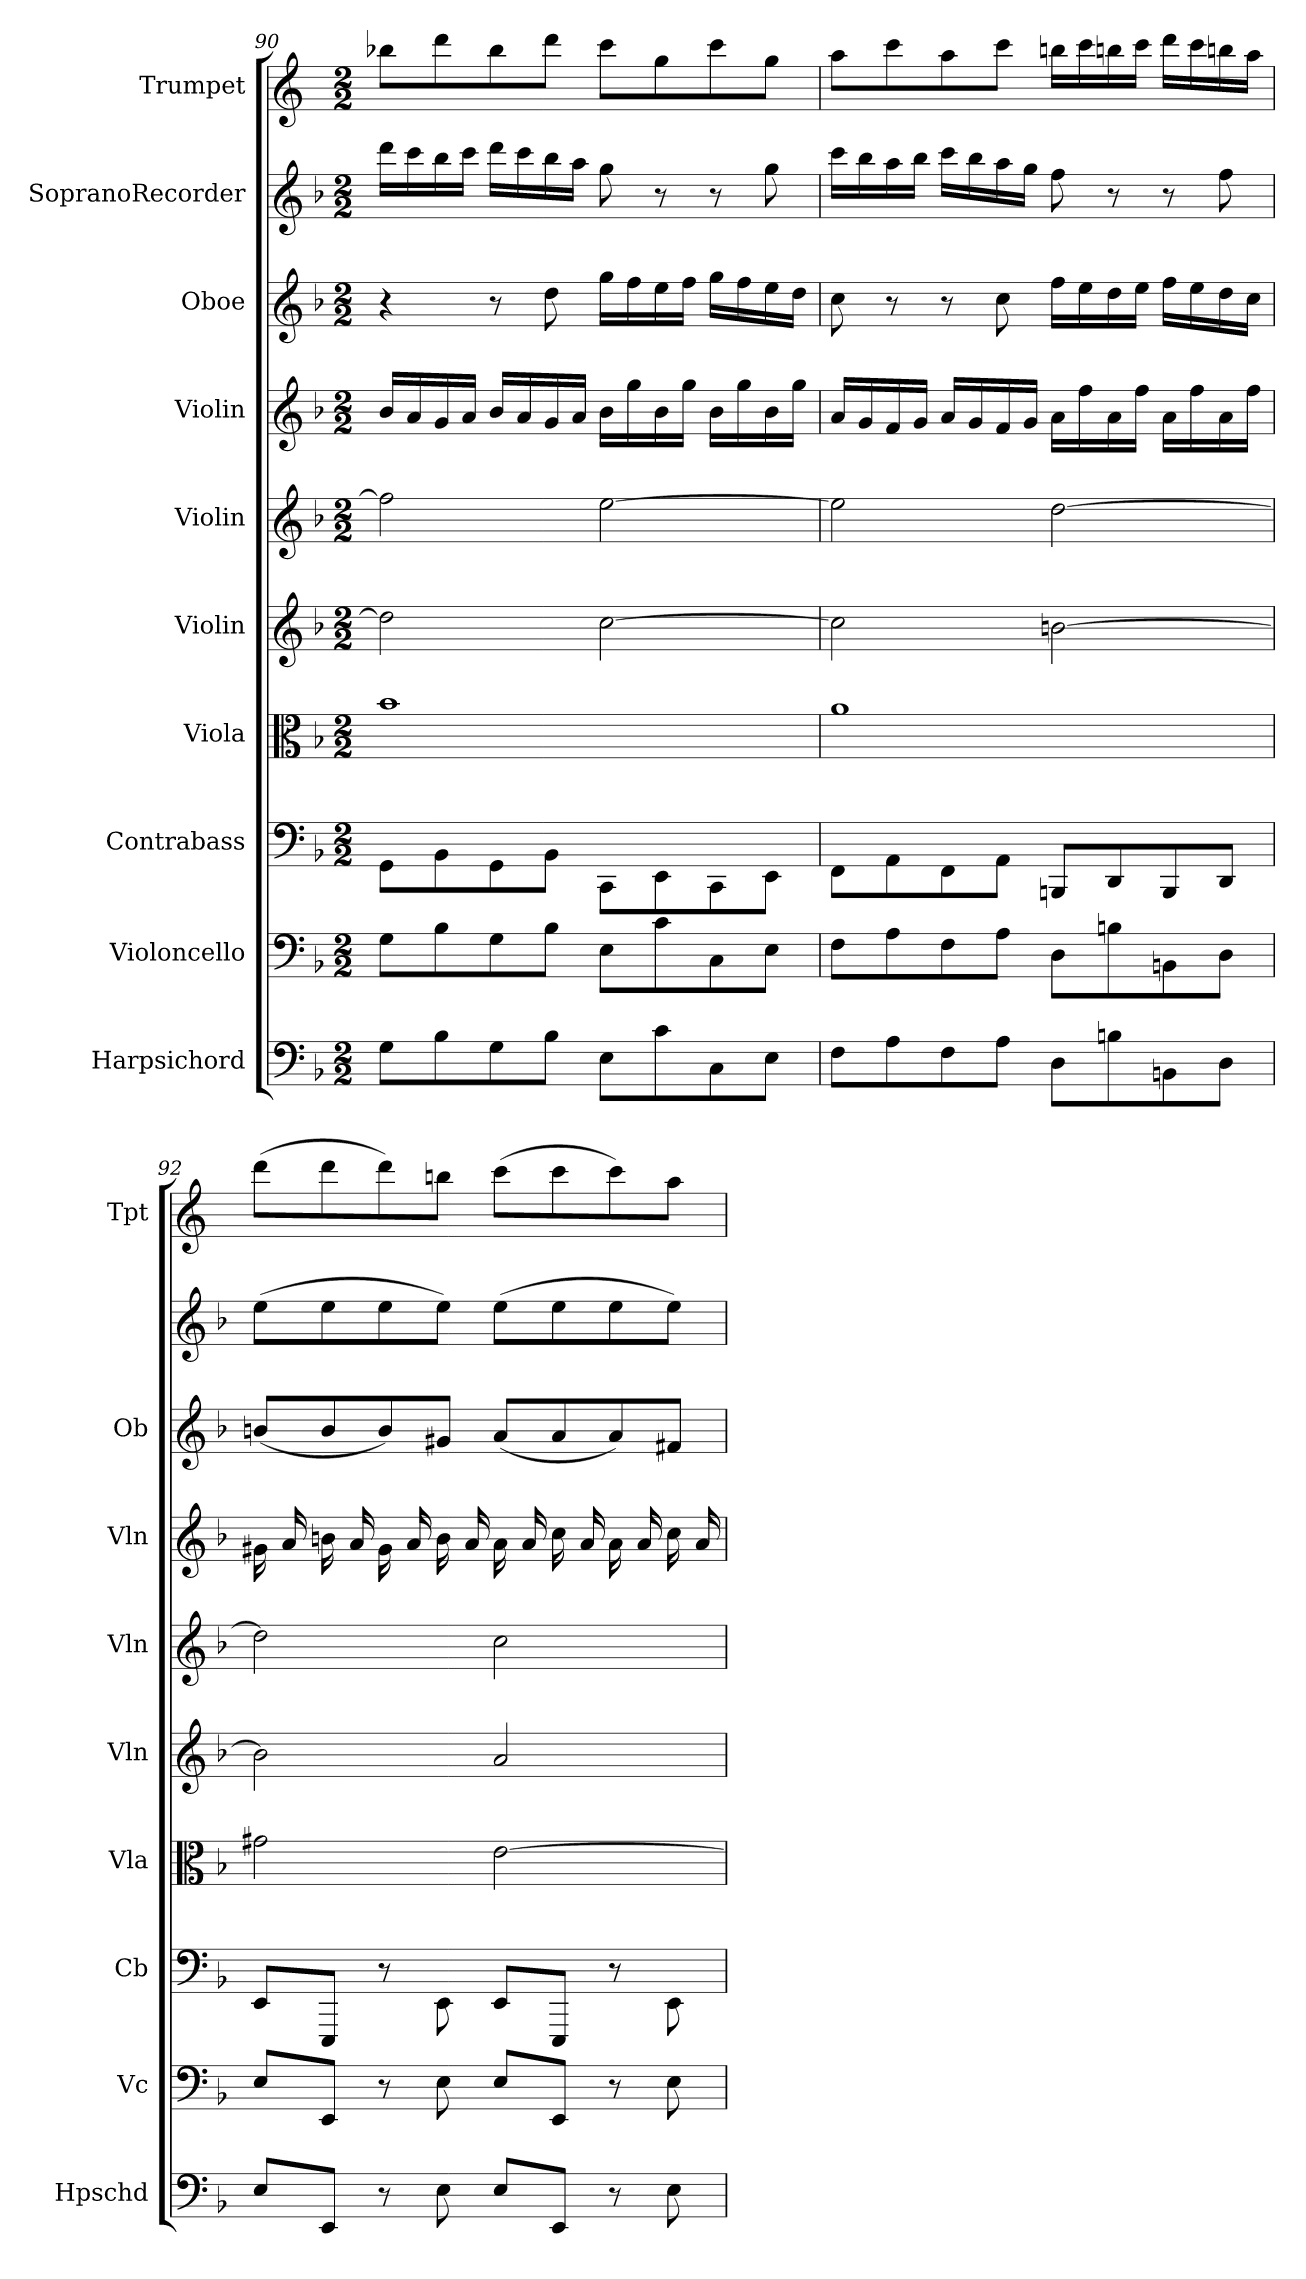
**kern	**kern	**kern	**kern	**kern	**kern	**kern	**kern	**kern	**kern
*part10	*part9	*part8	*part7	*part6	*part5	*part4	*part3	*part2	*part1
*staff10	*staff9	*staff8	*staff7	*staff6	*staff5	*staff4	*staff3	*staff2	*staff1
*I"Harpsichord	*I"Violoncello	*I"Contrabass	*I"Viola	*I"Violin	*I"Violin	*I"Violin	*I"Oboe	*I"SopranoRecorder	*I"Trumpet
*I'Hpschd	*I'Vc	*I'Cb	*I'Vla	*I'Vln	*I'Vln	*I'Vln	*I'Ob	*	*I'Tpt
*clefF4	*clefF4	*clefF4	*clefC3	*clefG2	*clefG2	*clefG2	*clefG2	*clefG2	*clefG2
*k[b-]	*k[b-]	*k[b-]	*k[b-]	*k[b-]	*k[b-]	*k[b-]	*k[b-]	*k[b-]	*k[]
*M2/2	*M2/2	*M2/2	*M2/2	*M2/2	*M2/2	*M2/2	*M2/2	*M2/2	*M2/2
=90	=90	=90	=90	=90	=90	=90	=90	=90	=90
8G\L	8G\L	8GG\L	1b-\	2dd\]	2ff\]	16b-/LL	4r	16ddd\LL	8bb-X\L
.	.	.	.	.	.	16a/	.	16ccc\	.
8B-\	8B-\	8BB-\	.	.	.	16g/	.	16bb-\	8ddd\
.	.	.	.	.	.	16a/JJ	.	16ccc\JJ	.
8G\	8G\	8GG\	.	.	.	16b-/LL	8r	16ddd\LL	8bb-\
.	.	.	.	.	.	16a/	.	16ccc\	.
8B-\J	8B-\J	8BB-\J	.	.	.	16g/	8dd\	16bb-\	8ddd\J
.	.	.	.	.	.	16a/JJ	.	16aa\JJ	.
8E\L	8E\L	8CC\L	.	[2cc\	[2ee\	16b-\LL	16gg\LL	8gg\	8ccc\L
.	.	.	.	.	.	16gg\	16ff\	.	.
8c\	8c\	8EE\	.	.	.	16b-\	16ee\	8r	8gg\
.	.	.	.	.	.	16gg\JJ	16ff\JJ	.	.
8C\	8C\	8CC\	.	.	.	16b-\LL	16gg\LL	8r	8ccc\
.	.	.	.	.	.	16gg\	16ff\	.	.
8E\J	8E\J	8EE\J	.	.	.	16b-\	16ee\	8gg\	8gg\J
.	.	.	.	.	.	16gg\JJ	16dd\JJ	.	.
=91	=91	=91	=91	=91	=91	=91	=91	=91	=91
8F\L	8F\L	8FF\L	1a\	2cc\]	2ee\]	16a/LL	8cc\	16ccc\LL	8aa\L
.	.	.	.	.	.	16g/	.	16bb-\	.
8A\	8A\	8AA\	.	.	.	16f/	8r	16aa\	8ccc\
.	.	.	.	.	.	16g/JJ	.	16bb-\JJ	.
8F\	8F\	8FF\	.	.	.	16a/LL	8r	16ccc\LL	8aa\
.	.	.	.	.	.	16g/	.	16bb-\	.
8A\J	8A\J	8AA\J	.	.	.	16f/	8cc\	16aa\	8ccc\J
.	.	.	.	.	.	16g/JJ	.	16gg\JJ	.
8D\L	8D\L	8BBBn/L	.	[2bn\	[2dd\	16a\LL	16ff\LL	8ff\	16bbn\LL
.	.	.	.	.	.	16ff\	16ee\	.	16ccc\
8Bn\	8Bn\	8DD/	.	.	.	16a\	16dd\	8r	16bbn\
.	.	.	.	.	.	16ff\JJ	16ee\JJ	.	16ccc\JJ
8BBn\	8BBn\	8BBB/	.	.	.	16a\LL	16ff\LL	8r	16ddd\LL
.	.	.	.	.	.	16ff\	16ee\	.	16ccc\
8D\J	8D\J	8DD/J	.	.	.	16a\	16dd\	8ff\	16bbn\
.	.	.	.	.	.	16ff\JJ	16cc\JJ	.	16aa\JJ
=92	=92	=92	=92	=92	=92	=92	=92	=92	=92
8E/L	8E/L	8EE/L	2g#X\	2b\]	2dd\]	16g#\	(8bn/L	(8ee\L	(8ddd\L
.	.	.	.	.	.	16a/	.	.	.
8EE/J	8EE/J	8EEE/J	.	.	.	16b\	8b/	8ee\	8ddd\
.	.	.	.	.	.	16a/	.	.	.
8r	8r	8r	.	.	.	16g#\	8b/)	8ee\	8ddd\)
.	.	.	.	.	.	16a/	.	.	.
8E\	8E\	8EE\	.	.	.	16b\	8g#X/J	8ee\J)	8bbn\J
.	.	.	.	.	.	16a/	.	.	.
8E/L	8E/L	8EE/L	[2e\	2a/	2cc\	16a\	(8a/L	(8ee\L	(8ccc\L
.	.	.	.	.	.	16a/	.	.	.
8EE/J	8EE/J	8EEE/J	.	.	.	16cc\	8a/	8ee\	8ccc\
.	.	.	.	.	.	16a/	.	.	.
8r	8r	8r	.	.	.	16a\	8a/)	8ee\	8ccc\)
.	.	.	.	.	.	16a/	.	.	.
8E\	8E\	8EE\	.	.	.	16cc\	8f#X/J	8ee\J)	8aa\J
.	.	.	.	.	.	16a/	.	.	.
=	=	=	=	=	=	=	=	=	=
*-	*-	*-	*-	*-	*-	*-	*-	*-	*-
